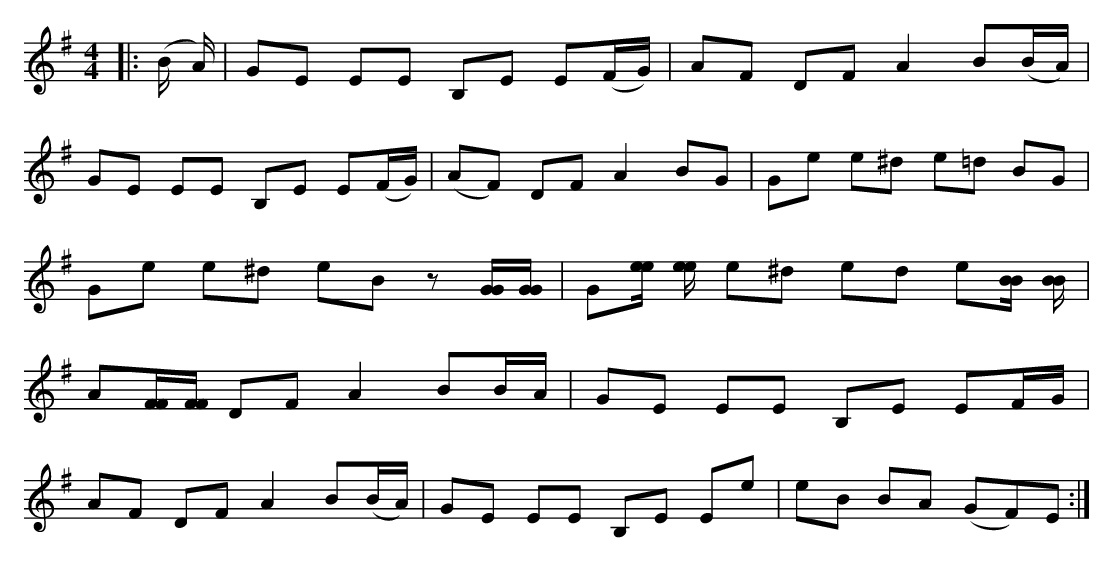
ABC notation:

X:1
M:4/4
K:Emin
|:(B/ A/)|GE EE B,E E(F/G/)|AF DF A2B(B/A/)|
GE EE B,E E(F/G/)|(AF) DF A2BG|Ge e^d e=d BG|
Ge e^d eB z[G/G/][G/G/]|G[e/e/] [e/e/] e^d ed e[B/B/] [B/B/]|
A[F/F/][F/F/] DF A2BB/A/|GE EE B,E EF/G/|
AF DF A2B(B/A/)|GE EE B,E Ee|eB BA (GF)E:|
